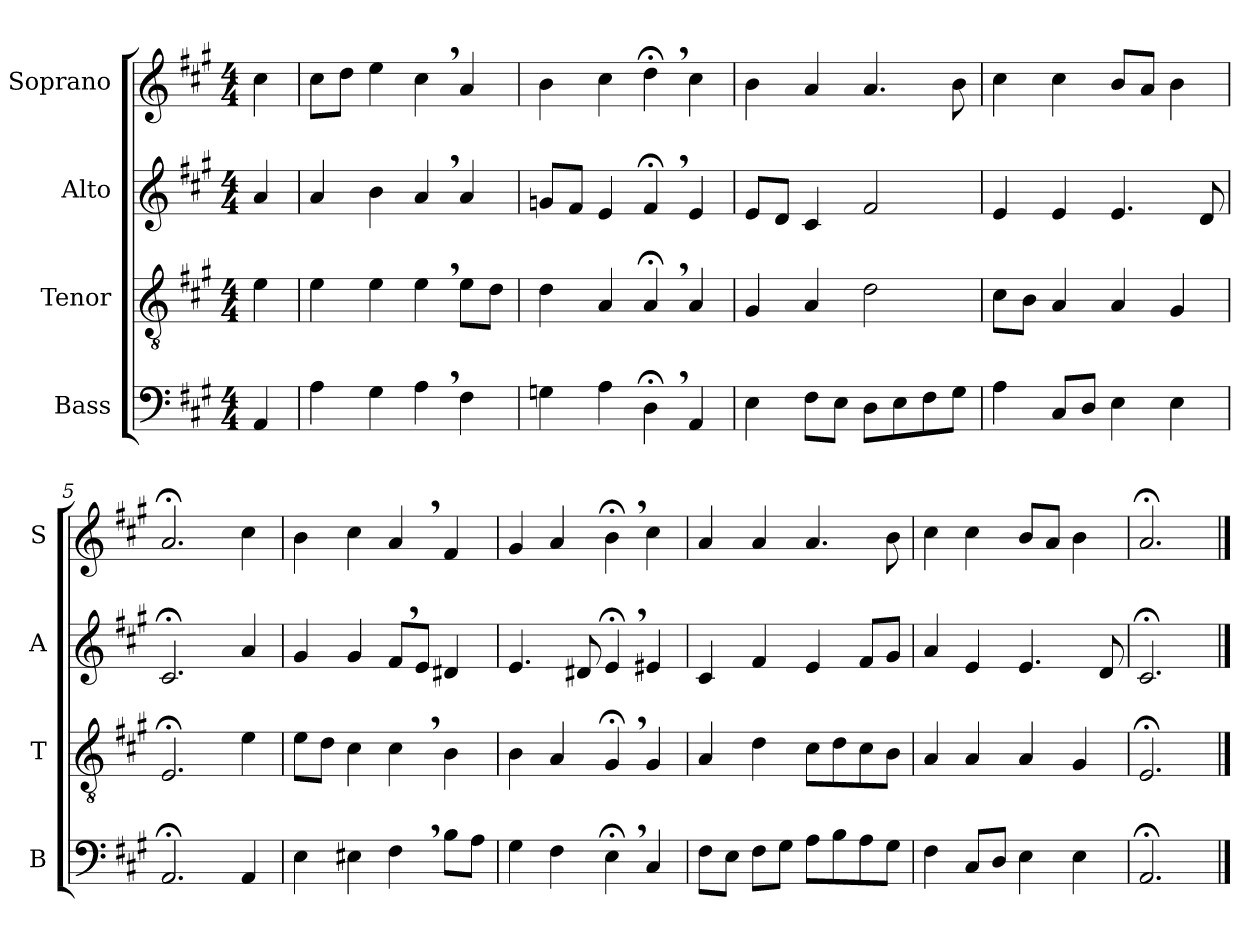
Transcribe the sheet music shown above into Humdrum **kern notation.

**kern	**kern	**kern	**kern
*part4	*part3	*part2	*part1
*staff4	*staff3	*staff2	*staff1
*I"Bass	*I"Tenor	*I"Alto	*I"Soprano
*I'B	*I'T	*I'A	*I'S
*clefF4	*clefGv2	*clefG2	*clefG2
*k[f#c#g#]	*k[f#c#g#]	*k[f#c#g#]	*k[f#c#g#]
*M4/4	*M4/4	*M4/4	*M4/4
=	=	=	=
4AA/	4e\	4a/	4cc#\
=1	=1	=1	=1
4A\	4e\	4a/	8cc#\L
.	.	.	8dd\J
4G#\	4e\	4b\	4ee\
4A,\	4e,\	4a,/	4cc#,\
4F#\	8e\L	4a/	4a/
.	8d\J	.	.
=2	=2	=2	=2
4Gn\	4d\	8gn/L	4b\
.	.	8f#/J	.
4A\	4A/	4e/	4cc#\
4D;<,\	4A;<,/	4f#;<,/	4dd;<,\
4AA/	4A/	4e/	4cc#\
=3	=3	=3	=3
4E\	4G#/	8e/L	4b\
.	.	8d/J	.
8F#\L	4A/	4c#/	4a/
8E\J	.	.	.
8D\L	2d\	2f#/	4.a/
8E\	.	.	.
8F#\	.	.	.
8G#\J	.	.	8b\
=4	=4	=4	=4
4A\	8c#\L	4e/	4cc#\
.	8B\J	.	.
8C#/L	4A/	4e/	4cc#\
8D/J	.	.	.
4E\	4A/	4.e/	8b/L
.	.	.	8a/J
4E\	4G#/	.	4b\
.	.	8d/	.
=5	=5	=5	=5
2.AA;</	2.E;</	2.c#;</	2.a;</
4AA/	4e\	4a/	4cc#\
=6	=6	=6	=6
4E\	8e\L	4g#/	4b\
.	8d\J	.	.
4E#X\	4c#\	4g#/	4cc#\
4F#,\	4c#,\	8f#,/L	4a,/
.	.	8e/J	.
8B\L	4B\	4d#X/	4f#/
8A\J	.	.	.
=7	=7	=7	=7
4G#\	4B\	4.e/	4g#/
4F#\	4A/	.	4a/
.	.	8d#X/	.
4E;<,\	4G#;<,/	4e;<,/	4b;<,\
4C#/	4G#/	4e#X/	4cc#\
=8	=8	=8	=8
8F#\L	4A/	4c#/	4a/
8E\J	.	.	.
8F#\L	4d\	4f#/	4a/
8G#\J	.	.	.
8A\L	8c#\L	4e/	4.a/
8B\	8d\	.	.
8A\	8c#\	8f#/L	.
8G#\J	8B\J	8g#/J	8b\
=9	=9	=9	=9
4F#\	4A/	4a/	4cc#\
8C#/L	4A/	4e/	4cc#\
8D/J	.	.	.
4E\	4A/	4.e/	8b/L
.	.	.	8a/J
4E\	4G#/	.	4b\
.	.	8d/	.
=10	=10	=10	=10
2.AA;</	2.E;</	2.c#;</	2.a;</
==	==	==	==
*-	*-	*-	*-
